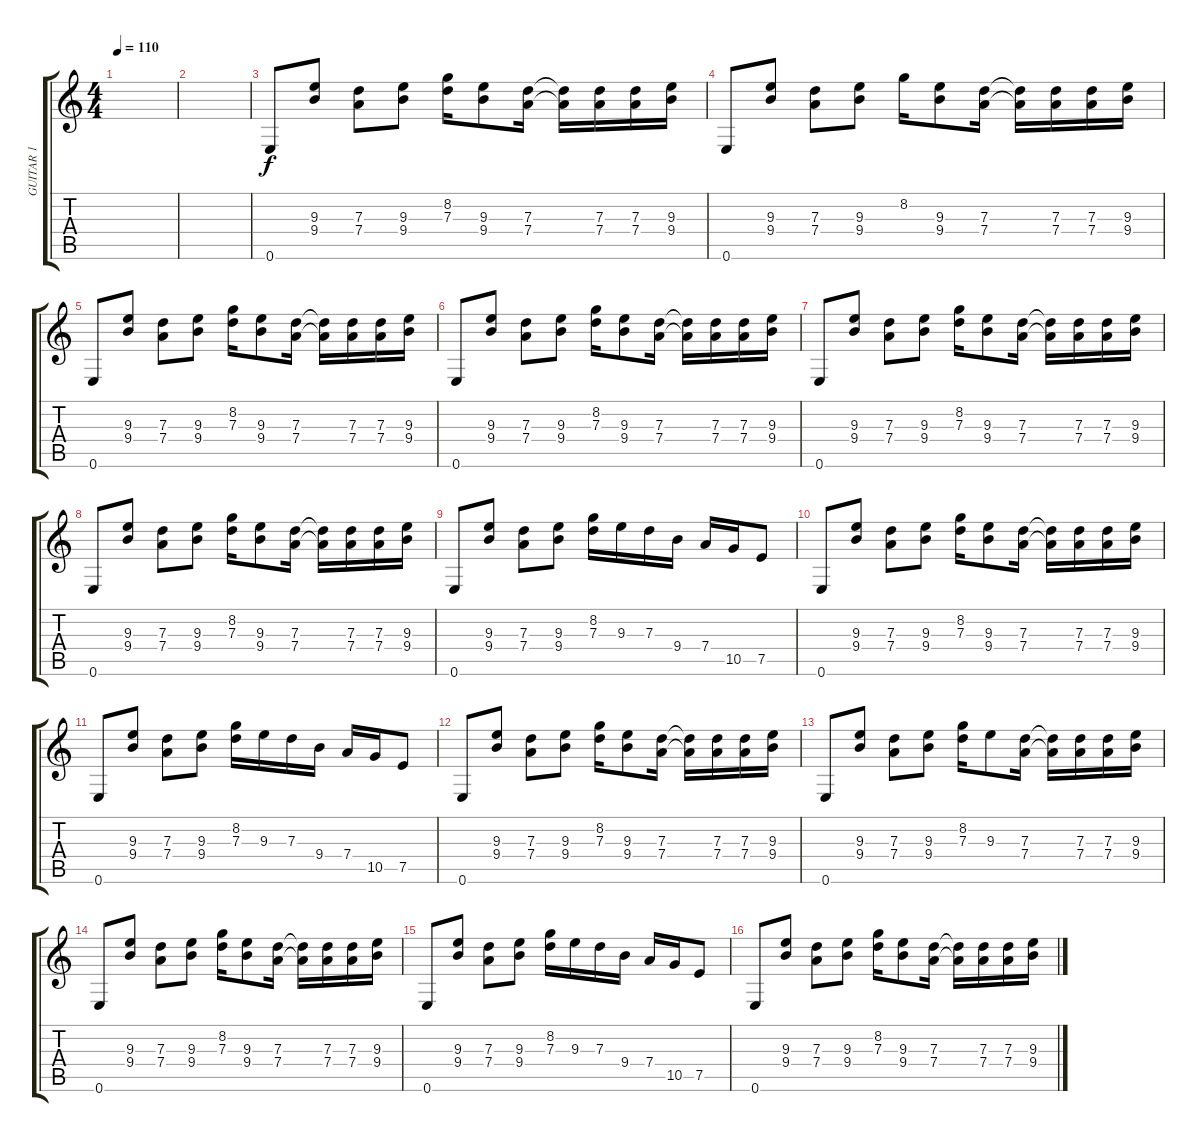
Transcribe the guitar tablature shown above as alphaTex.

\track ("GUITAR 1" "GUITAR 1") {instrument distortionguitar}
\staff {score tabs}
\tuning (E4 B3 G3 D3 A2 E2) {hide}
\ts (4 4)
\tempo 110
\clef g2
\ks c
|
|
0.6.8{volume 8 instrument distortionguitar} (9.3 9.4).8 (7.3 7.4).8 (9.3 9.4).8 (8.2 7.3).16 (9.3 9.4).8 (7.3 7.4).16 (7.3{t} 7.4{t}).16 (7.3 7.4).16 (7.3 7.4).16 (9.3 9.4).16 |
0.6.8 (9.3 9.4).8 (7.3 7.4).8 (9.3 9.4).8 8.2.16 (9.3 9.4).8 (7.3 7.4).16 (7.3{t} 7.4{t}).16 (7.3 7.4).16 (7.3 7.4).16 (9.3 9.4).16 |
0.6.8 (9.3 9.4).8 (7.3 7.4).8 (9.3 9.4).8 (8.2 7.3).16 (9.3 9.4).8 (7.3 7.4).16 (7.3{t} 7.4{t}).16 (7.3 7.4).16 (7.3 7.4).16 (9.3 9.4).16 |
0.6.8 (9.3 9.4).8 (7.3 7.4).8 (9.3 9.4).8 (8.2 7.3).16 (9.3 9.4).8 (7.3 7.4).16 (7.3{t} 7.4{t}).16 (7.3 7.4).16 (7.3 7.4).16 (9.3 9.4).16 |
0.6.8 (9.3 9.4).8 (7.3 7.4).8 (9.3 9.4).8 (8.2 7.3).16 (9.3 9.4).8 (7.3 7.4).16 (7.3{t} 7.4{t}).16 (7.3 7.4).16 (7.3 7.4).16 (9.3 9.4).16 |
0.6.8 (9.3 9.4).8 (7.3 7.4).8 (9.3 9.4).8 (8.2 7.3).16 (9.3 9.4).8 (7.3 7.4).16 (7.3{t} 7.4{t}).16 (7.3 7.4).16 (7.3 7.4).16 (9.3 9.4).16 |
0.6.8 (9.3 9.4).8 (7.3 7.4).8 (9.3 9.4).8 (8.2 7.3).16 9.3.16 7.3.16 9.4.16 7.4.16 10.5.16 7.5.8 |
0.6.8 (9.3 9.4).8 (7.3 7.4).8 (9.3 9.4).8 (8.2 7.3).16 (9.3 9.4).8 (7.3 7.4).16 (7.3{t} 7.4{t}).16 (7.3 7.4).16 (7.3 7.4).16 (9.3 9.4).16 |
0.6.8 (9.3 9.4).8 (7.3 7.4).8 (9.3 9.4).8 (8.2 7.3).16 9.3.16 7.3.16 9.4.16 7.4.16 10.5.16 7.5.8 |
0.6.8 (9.3 9.4).8 (7.3 7.4).8 (9.3 9.4).8 (8.2 7.3).16 (9.3 9.4).8 (7.3 7.4).16 (7.3{t} 7.4{t}).16 (7.3 7.4).16 (7.3 7.4).16 (9.3 9.4).16 |
0.6.8 (9.3 9.4).8 (7.3 7.4).8 (9.3 9.4).8 (8.2 7.3).16 9.3.8 (7.3 7.4).16 (7.3{t} 7.4{t}).16 (7.3 7.4).16 (7.3 7.4).16 (9.3 9.4).16 |
0.6.8 (9.3 9.4).8 (7.3 7.4).8 (9.3 9.4).8 (8.2 7.3).16 (9.3 9.4).8 (7.3 7.4).16 (7.3{t} 7.4{t}).16 (7.3 7.4).16 (7.3 7.4).16 (9.3 9.4).16 |
0.6.8 (9.3 9.4).8 (7.3 7.4).8 (9.3 9.4).8 (8.2 7.3).16 9.3.16 7.3.16 9.4.16 7.4.16 10.5.16 7.5.8 |
0.6.8 (9.3 9.4).8 (7.3 7.4).8 (9.3 9.4).8 (8.2 7.3).16 (9.3 9.4).8 (7.3 7.4).16 (7.3{t} 7.4{t}).16 (7.3 7.4).16 (7.3 7.4).16 (9.3 9.4).16
